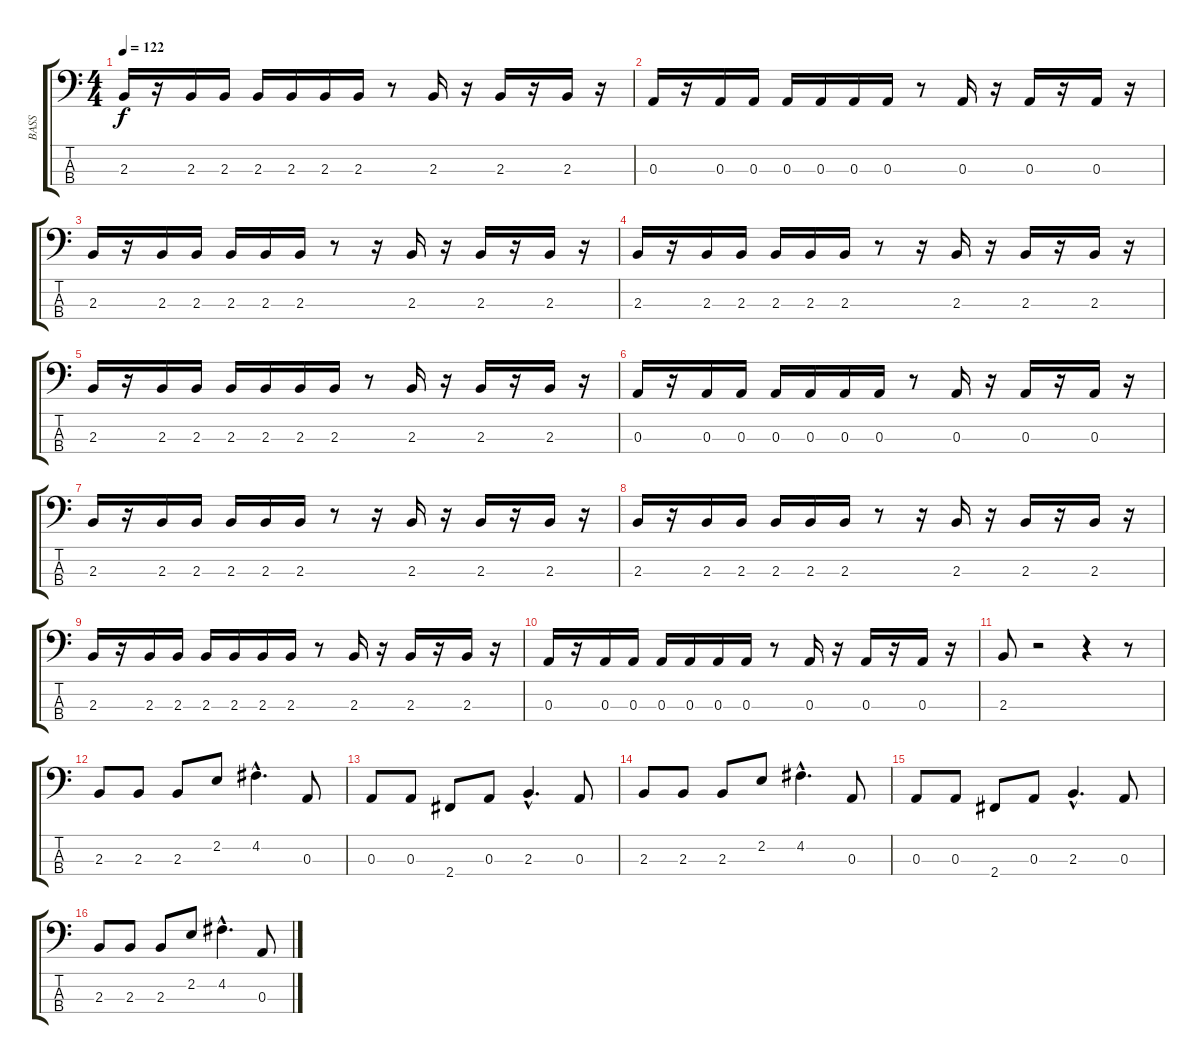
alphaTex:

\track ("BASS" "BASS") {instrument electricbassfinger}
\staff {score tabs}
\tuning (G2 D2 A1 E1) {hide}
\ts (4 4)
\tempo 122
\clef f4
\ks c
2.3.16{dy f} r.16 2.3.16 2.3.16 2.3.16 2.3.16 2.3.16 2.3.16 r.8 2.3.16 r.16 2.3.16 r.16 2.3.16 r.16 |
0.3.16 r.16 0.3.16 0.3.16 0.3.16 0.3.16 0.3.16 0.3.16 r.8 0.3.16 r.16 0.3.16 r.16 0.3.16 r.16 |
2.3.16 r.16 2.3.16 2.3.16 2.3.16 2.3.16 2.3.16 r.8 r.16 2.3.16 r.16 2.3.16 r.16 2.3.16 r.16 |
2.3.16 r.16 2.3.16 2.3.16 2.3.16 2.3.16 2.3.16 r.8 r.16 2.3.16 r.16 2.3.16 r.16 2.3.16 r.16 |
2.3.16 r.16 2.3.16 2.3.16 2.3.16 2.3.16 2.3.16 2.3.16 r.8 2.3.16 r.16 2.3.16 r.16 2.3.16 r.16 |
0.3.16 r.16 0.3.16 0.3.16 0.3.16 0.3.16 0.3.16 0.3.16 r.8 0.3.16 r.16 0.3.16 r.16 0.3.16 r.16 |
2.3.16 r.16 2.3.16 2.3.16 2.3.16 2.3.16 2.3.16 r.8 r.16 2.3.16 r.16 2.3.16 r.16 2.3.16 r.16 |
2.3.16 r.16 2.3.16 2.3.16 2.3.16 2.3.16 2.3.16 r.8 r.16 2.3.16 r.16 2.3.16 r.16 2.3.16 r.16 |
2.3.16 r.16 2.3.16 2.3.16 2.3.16 2.3.16 2.3.16 2.3.16 r.8 2.3.16 r.16 2.3.16 r.16 2.3.16 r.16 |
0.3.16 r.16 0.3.16 0.3.16 0.3.16 0.3.16 0.3.16 0.3.16 r.8 0.3.16 r.16 0.3.16 r.16 0.3.16 r.16 |
2.3.8 r.2 r.4 r.8 |
2.3.8 2.3.8 2.3.8 2.2.8 4.2{hac}.4{d} 0.3.8 |
0.3.8 0.3.8 2.4.8 0.3.8 2.3{hac}.4{d} 0.3.8 |
2.3.8 2.3.8 2.3.8 2.2.8 4.2{hac}.4{d} 0.3.8 |
0.3.8 0.3.8 2.4.8 0.3.8 2.3{hac}.4{d} 0.3.8 |
2.3.8 2.3.8 2.3.8 2.2.8 4.2{hac}.4{d} 0.3.8
